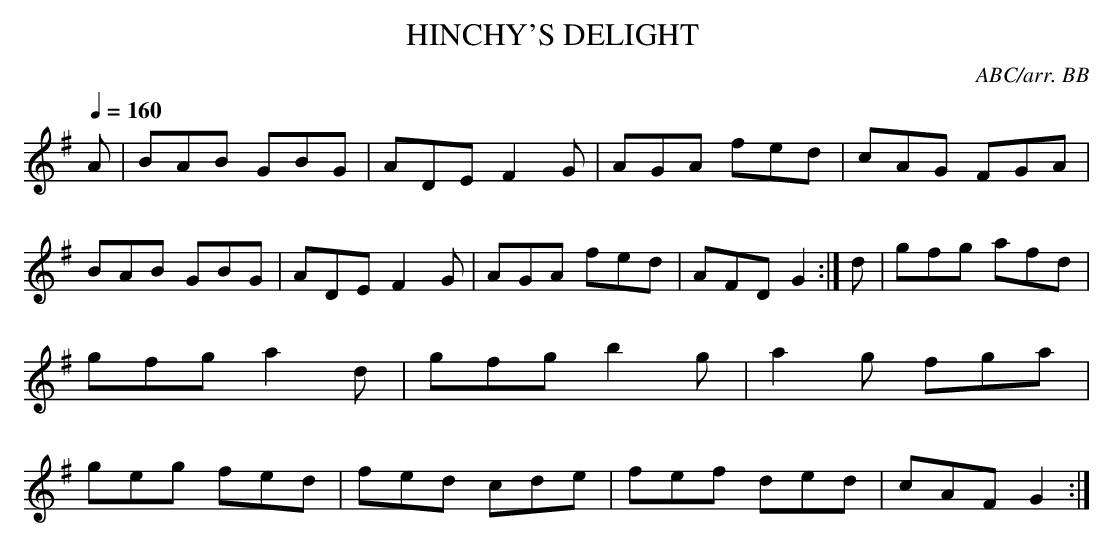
X:1
T:HINCHY'S DELIGHT \
over the tune!\
C:ABC/arr. BB\
Q:1/4=160\
M:6/8\
L:1/8\
K:G\
A|BAB GBG|ADE F2G|AGA fed|cAG FGA|\
BAB GBG|ADE F2 G|AGA fed|AFD G2 :|\
d|gfg afd|gfg a2 d|gfg b2 g|a2 g fga|\
geg fed|fed cde|fef ded|cAF G2 :|\
\
\
